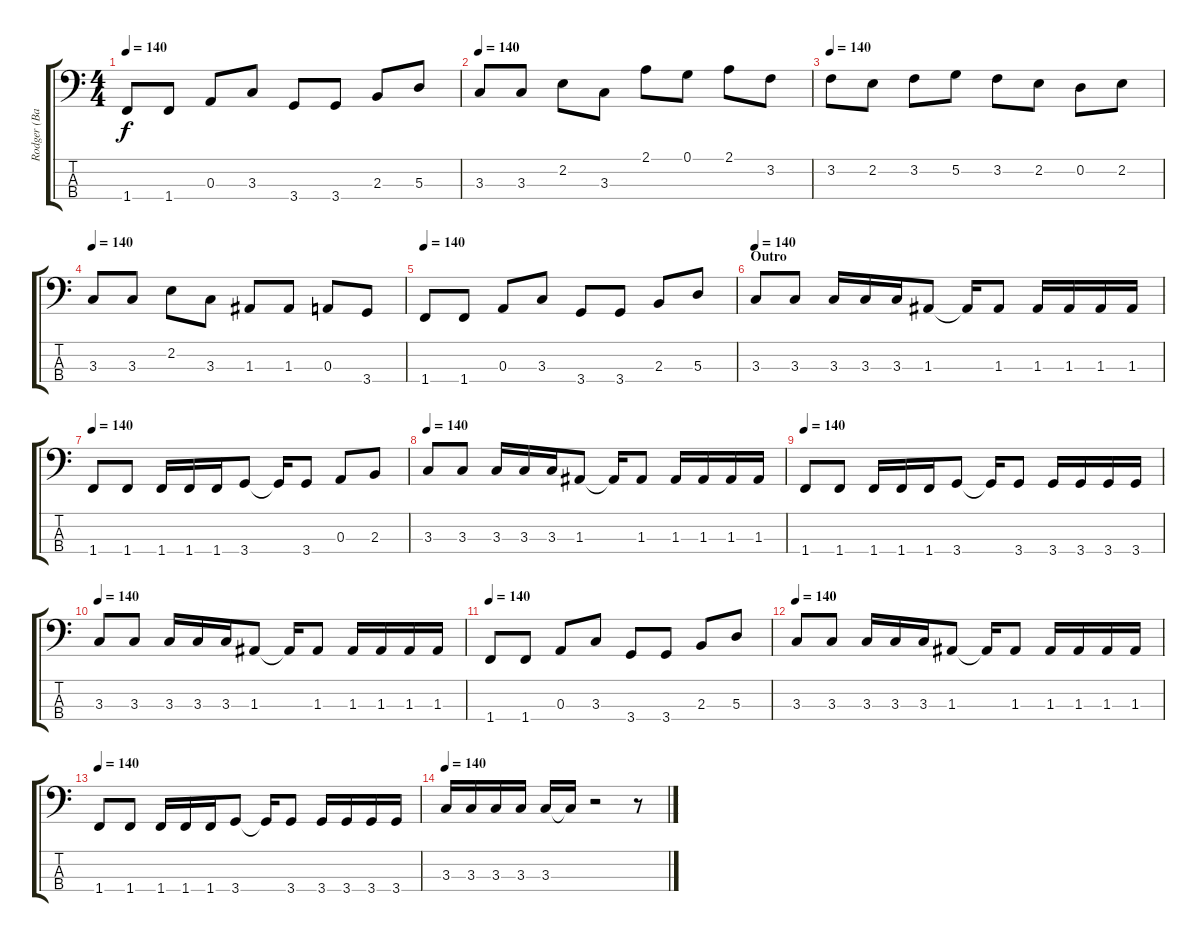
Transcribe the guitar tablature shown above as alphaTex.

\track ("Rodger (Bass)" "Rodger (Ba") {instrument electricbasspick}
\staff {score tabs}
\tuning (G2 D2 A1 E1) {hide}
\ts (4 4)
\tempo 140
\clef f4
\ks c
1.4.8{dy f} 1.4.8 0.3.8 3.3.8 3.4.8 3.4.8 2.3.8 5.3.8 |
\tempo 140
3.3.8 3.3.8 2.2.8 3.3.8 2.1.8 0.1.8 2.1.8 3.2.8 |
\tempo 140
3.2.8 2.2.8 3.2.8 5.2.8 3.2.8 2.2.8 0.2.8 2.2.8 |
\tempo 140
3.3.8 3.3.8 2.2.8 3.3.8 1.3.8 1.3.8 0.3.8 3.4.8 |
\tempo 140
1.4.8 1.4.8 0.3.8 3.3.8 3.4.8 3.4.8 2.3.8 5.3.8 |
\section ("" "Outro")
\tempo 140
3.3.8 3.3.8 3.3.16 3.3.16 3.3.16 1.3.8 1.3{t}.16 1.3.8 1.3.16 1.3.16 1.3.16 1.3.16 |
\tempo 140
1.4.8 1.4.8 1.4.16 1.4.16 1.4.16 3.4.8 3.4{t}.16 3.4.8 0.3.8 2.3.8 |
\tempo 140
3.3.8 3.3.8 3.3.16 3.3.16 3.3.16 1.3.8 1.3{t}.16 1.3.8 1.3.16 1.3.16 1.3.16 1.3.16 |
\tempo 140
1.4.8 1.4.8 1.4.16 1.4.16 1.4.16 3.4.8 3.4{t}.16 3.4.8 3.4.16 3.4.16 3.4.16 3.4.16 |
\tempo 140
3.3.8 3.3.8 3.3.16 3.3.16 3.3.16 1.3.8 1.3{t}.16 1.3.8 1.3.16 1.3.16 1.3.16 1.3.16 |
\tempo 140
1.4.8 1.4.8 0.3.8 3.3.8 3.4.8 3.4.8 2.3.8 5.3.8 |
\tempo 140
3.3.8 3.3.8 3.3.16 3.3.16 3.3.16 1.3.8 1.3{t}.16 1.3.8 1.3.16 1.3.16 1.3.16 1.3.16 |
\tempo 140
1.4.8 1.4.8 1.4.16 1.4.16 1.4.16 3.4.8 3.4{t}.16 3.4.8 3.4.16 3.4.16 3.4.16 3.4.16 |
\tempo 140
3.3.16 3.3.16 3.3.16 3.3.16 3.3.16 3.3{t}.16 r.2 r.8
